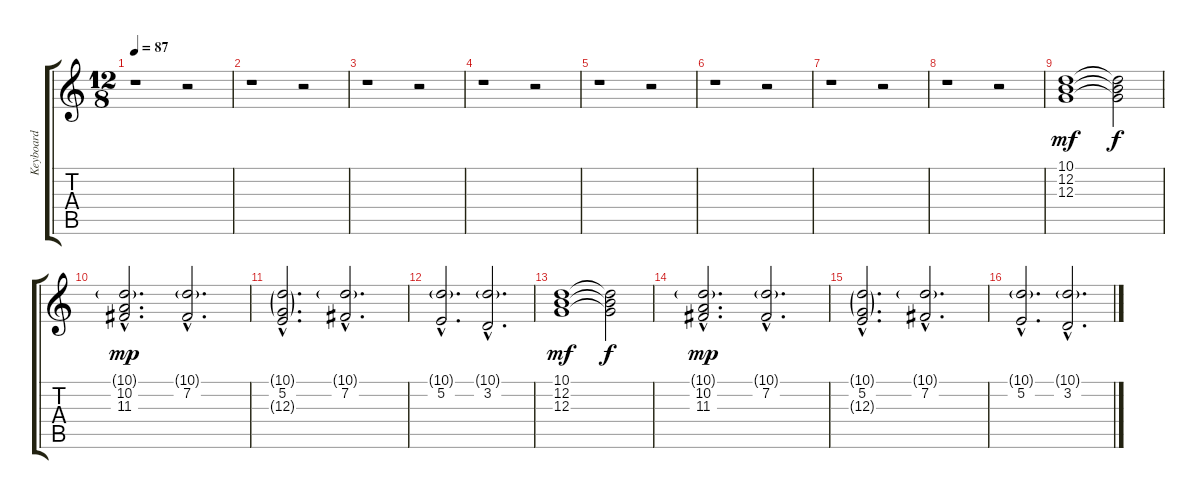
\track ("Keyboard" "Keyboard") {instrument stringensemble1}
\staff {score tabs}
\tuning (E4 B3 G3 D3 A2 E2) {hide}
\ts (12 8)
\tempo 87
\clef g2
\ks c
r.1{dy mp} r.2 |
r.1 r.2 |
r.1 r.2 |
r.1 r.2 |
r.1 r.2 |
r.1 r.2 |
r.1 r.2 |
r.1 r.2 |
(10.1 12.2 12.3).1{dy mf} (10.1{t} 12.2{t} 12.3{t}).2{dy f} |
(10.1{g hac} 10.2{hac} 11.3{hac}).2{d dy mp} (10.1{g hac} 7.2{hac}).2{d} |
(10.1{g hac} 5.2{hac} 12.3{g hac}).2{d} (10.1{g hac} 7.2{hac}).2{d} |
(10.1{g hac} 5.2{hac}).2{d} (10.1{g hac} 3.2{hac}).2{d} |
(10.1 12.2 12.3).1{dy mf} (10.1{t} 12.2{t} 12.3{t}).2{dy f} |
(10.1{g hac} 10.2{hac} 11.3{hac}).2{d dy mp} (10.1{g hac} 7.2{hac}).2{d} |
(10.1{g hac} 5.2{hac} 12.3{g hac}).2{d} (10.1{g hac} 7.2{hac}).2{d} |
(10.1{g hac} 5.2{hac}).2{d} (10.1{g hac} 3.2{hac}).2{d}
